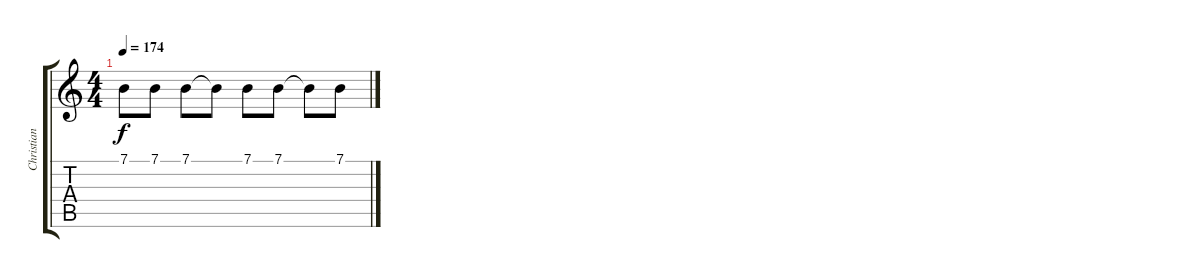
\track ("Christian L. (Keyboard)" "Christian ") {instrument synthbrass1}
\staff {score tabs}
\tuning (E4 B3 G3 D3 A2 E2) {hide}
\ts (4 4)
\tempo 174
\clef g2
\ks c
7.1{t}.8{dy f} 7.1.8 7.1.8 7.1{t}.8 7.1.8 7.1.8 7.1{t}.8 7.1.8
